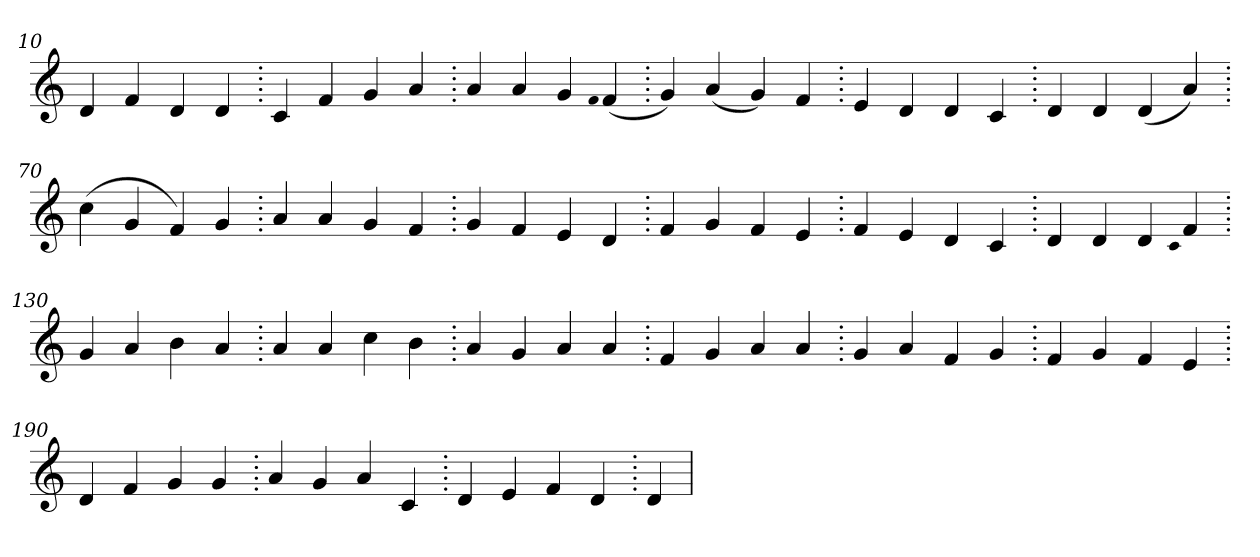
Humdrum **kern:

**kern
*part1
*staff1
*clefG2
=10.
4d
4f
4d
4d
=20.
4c
4f
4g
4a
=30.
4a
4a
4g
qqf
(>4f
=40.
4g)
(>4a
4g)
4f
=50.
4e
4d
4d
4c
=60.
4d
4d
(>4d
4a)
=70.
(>4cc
4g
4f)
4g
=80.
4a
4a
4g
4f
=90.
4g
4f
4e
4d
=100.
4f
4g
4f
4e
=110.
4f
4e
4d
4c
=120.
4d
4d
4d
qqc
4f
=130.
4g
4a
4b
4a
=140.
4a
4a
4cc
4b
=150.
4a
4g
4a
4a
=160.
4f
4g
4a
4a
=170.
4g
4a
4f
4g
=180.
4f
4g
4f
4e
=190.
4d
4f
4g
4g
=200.
4a
4g
4a
4c
=210.
4d
4e
4f
4d
=220.
4d
=
*-
